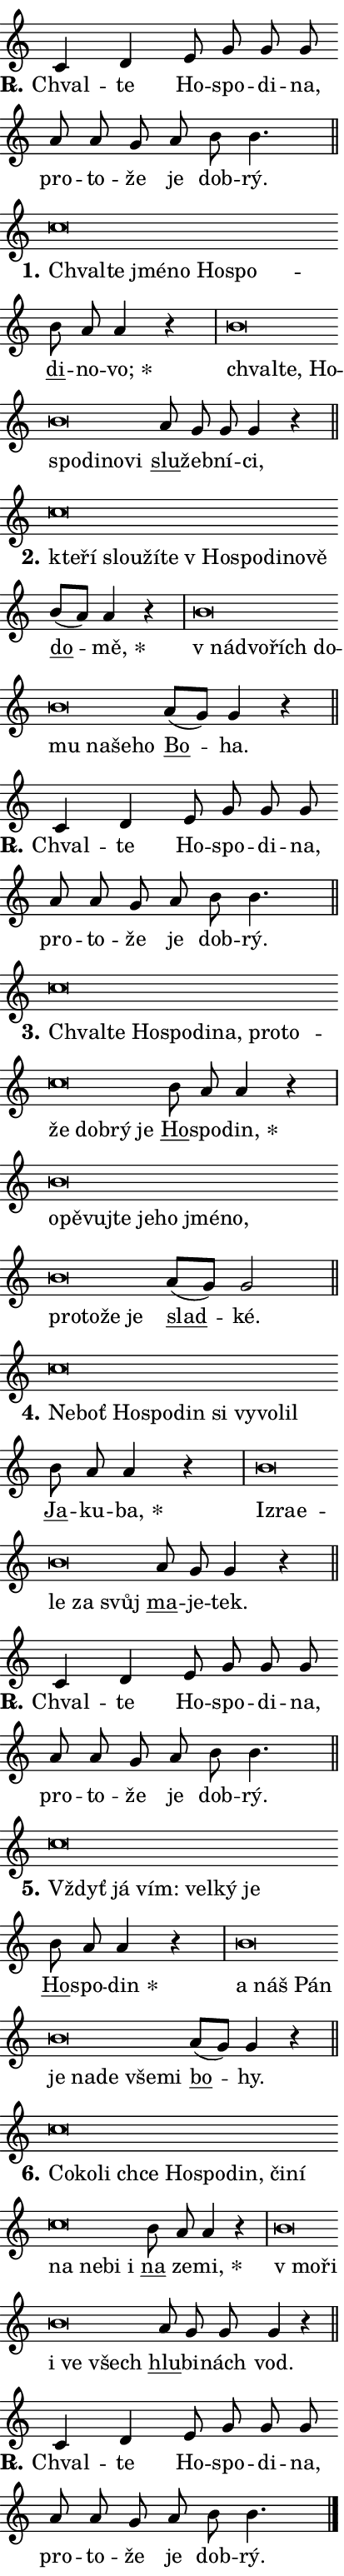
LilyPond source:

\version "2.24.0"
\header { tagline = "" }
\paper {
  indent = 0\cm
  top-margin = 0\cm
  right-margin = 0.13\cm % to fit lyric hyphens
  bottom-margin = 0\cm
  left-margin = 0\cm
  paper-width = 7\cm
  page-breaking = #ly:one-page-breaking
  system-system-spacing.basic-distance = #11
  score-system-spacing.basic-distance = #11
  ragged-last = ##f
}


%% Author: Thomas Morley
%% https://lists.gnu.org/archive/html/lilypond-user/2020-05/msg00002.html
#(define (line-position grob)
"Returns position of @var[grob} in current system:
   @code{'start}, if at first time-step
   @code{'end}, if at last time-step
   @code{'middle} otherwise
"
  (let* ((col (ly:item-get-column grob))
         (ln (ly:grob-object col 'left-neighbor))
         (rn (ly:grob-object col 'right-neighbor))
         (col-to-check-left (if (ly:grob? ln) ln col))
         (col-to-check-right (if (ly:grob? rn) rn col))
         (break-dir-left
           (and
             (ly:grob-property col-to-check-left 'non-musical #f)
             (ly:item-break-dir col-to-check-left)))
         (break-dir-right
           (and
             (ly:grob-property col-to-check-right 'non-musical #f)
             (ly:item-break-dir col-to-check-right))))
        (cond ((eqv? 1 break-dir-left) 'start)
              ((eqv? -1 break-dir-right) 'end)
              (else 'middle))))

#(define (tranparent-at-line-position vctor)
  (lambda (grob)
  "Relying on @code{line-position} select the relevant enry from @var{vctor}.
Used to determine transparency,"
    (case (line-position grob)
      ((end) (not (vector-ref vctor 0)))
      ((middle) (not (vector-ref vctor 1)))
      ((start) (not (vector-ref vctor 2))))))

noteHeadBreakVisibility =
#(define-music-function (break-visibility)(vector?)
"Makes @code{NoteHead}s transparent relying on @var{break-visibility}"
#{
  \override NoteHead.transparent =
    #(tranparent-at-line-position break-visibility)
#})

#(define delete-ledgers-for-transparent-note-heads
  (lambda (grob)
    "Reads whether a @code{NoteHead} is transparent.
If so this @code{NoteHead} is removed from @code{'note-heads} from
@var{grob}, which is supposed to be @code{LedgerLineSpanner}.
As a result ledgers are not printed for this @code{NoteHead}"
    (let* ((nhds-array (ly:grob-object grob 'note-heads))
           (nhds-list
             (if (ly:grob-array? nhds-array)
                 (ly:grob-array->list nhds-array)
                 '()))
           ;; Relies on the transparent-property being done before
           ;; Staff.LedgerLineSpanner.after-line-breaking is executed.
           ;; This is fragile ...
           (to-keep
             (remove
               (lambda (nhd)
                 (ly:grob-property nhd 'transparent #f))
               nhds-list)))
      ;; TODO find a better method to iterate over grob-arrays, similiar
      ;; to filter/remove etc for lists
      ;; For now rebuilt from scratch
      (set! (ly:grob-object grob 'note-heads)  '())
      (for-each
        (lambda (nhd)
          (ly:pointer-group-interface::add-grob grob 'note-heads nhd))
        to-keep))))

squashNotes = {
  \override NoteHead.X-extent = #'(-0.2 . 0.2)
  \override NoteHead.Y-extent = #'(-0.75 . 0)
  \override NoteHead.stencil =
    #(lambda (grob)
       (let ((pos (ly:grob-property grob 'staff-position)))
         (begin
           (if (< pos -7) (display "ERROR: Lower brevis then expected\n") (display ""))
           (if (<= pos -6) ly:text-interface::print ly:note-head::print))))
}
unSquashNotes = {
  \revert NoteHead.X-extent
  \revert NoteHead.Y-extent
  \revert NoteHead.stencil
}

hideNotes = \noteHeadBreakVisibility #begin-of-line-visible
unHideNotes = \noteHeadBreakVisibility #all-visible

% work-around for resetting accidentals
% https://lilypond.org/doc/v2.23/Documentation/notation/displaying-rhythms#unmetered-music
cadenzaMeasure = {
  \cadenzaOff
  \partial 1024 s1024
  \cadenzaOn
}

#(define-markup-command (accent layout props text) (markup?)
  "Underline accented syllable"
  (interpret-markup layout props
    #{\markup \override #'(offset . 4.3) \underline { #text }#}))

responsum = \markup \concat {
  "R" \hspace #-1.05 \path #0.1 #'((moveto 0 0.07) (lineto 0.9 0.8)) \hspace #0.05 "."
}

spaceSize = #0.6828661417322834 % exact space size for TeX Gyre Schola

\layout {
  \context {
    \Staff
    \remove "Time_signature_engraver"
    \override LedgerLineSpanner.after-line-breaking = #delete-ledgers-for-transparent-note-heads
  }
  \context {
    \Lyrics {
      \override LyricSpace.minimum-distance = \spaceSize
      \override LyricText.font-name = #"TeX Gyre Schola"
      \override LyricText.font-size = 1
      \override StanzaNumber.font-name = #"TeX Gyre Schola Bold"
      \override StanzaNumber.font-size = 1
    }
  }
  \context {
    \Score 
    \override NoteHead.text =
      #(lambda (grob) 
        (let ((pos (ly:grob-property grob 'staff-position)))
          #{\markup {
            \combine
              \halign #-0.55 \raise #(if (= pos -6) 0 0.5) \override #'(thickness . 2) \draw-line #'(3.2 . 0)
              \musicglyph "noteheads.sM1"
          }#}))
  }
}

% magnetic-lyrics.ily
%
%   written by
%     Jean Abou Samra <jean@abou-samra.fr>
%     Werner Lemberg <wl@gnu.org>
%
%   adapted by
%     Jiri Hon <jiri.hon@gmail.com>
%
% Version 2022-Apr-15

% https://www.mail-archive.com/lilypond-user@gnu.org/msg149350.html

#(define (Left_hyphen_pointer_engraver context)
   "Collect syllable-hyphen-syllable occurrences in lyrics and store
them in properties.  This engraver only looks to the left.  For
example, if the lyrics input is @code{foo -- bar}, it does the
following.

@itemize @bullet
@item
Set the @code{text} property of the @code{LyricHyphen} grob between
@q{foo} and @q{bar} to @code{foo}.

@item
Set the @code{left-hyphen} property of the @code{LyricText} grob with
text @q{foo} to the @code{LyricHyphen} grob between @q{foo} and
@q{bar}.
@end itemize

Use this auxiliary engraver in combination with the
@code{lyric-@/text::@/apply-@/magnetic-@/offset!} hook."
   (let ((hyphen #f)
         (text #f))
     (make-engraver
      (acknowledgers
       ((lyric-syllable-interface engraver grob source-engraver)
        (set! text grob)))
      (end-acknowledgers
       ((lyric-hyphen-interface engraver grob source-engraver)
        ;(when (not (grob::has-interface grob 'lyric-space-interface))
          (set! hyphen grob)));)
      ((stop-translation-timestep engraver)
       (when (and text hyphen)
         (ly:grob-set-object! text 'left-hyphen hyphen))
       (set! text #f)
       (set! hyphen #f)))))

#(define (lyric-text::apply-magnetic-offset! grob)
   "If the space between two syllables is less than the value in
property @code{LyricText@/.details@/.squash-threshold}, move the right
syllable to the left so that it gets concatenated with the left
syllable.

Use this function as a hook for
@code{LyricText@/.after-@/line-@/breaking} if the
@code{Left_@/hyphen_@/pointer_@/engraver} is active."
   (let ((hyphen (ly:grob-object grob 'left-hyphen #f)))
     (when hyphen
       (let ((left-text (ly:spanner-bound hyphen LEFT)))
         (when (grob::has-interface left-text 'lyric-syllable-interface)
           (let* ((common (ly:grob-common-refpoint grob left-text X))
                  (this-x-ext (ly:grob-extent grob common X))
                  (left-x-ext
                   (begin
                     ;; Trigger magnetism for left-text.
                     (ly:grob-property left-text 'after-line-breaking)
                     (ly:grob-extent left-text common X)))
                  ;; `delta` is the gap width between two syllables.
                  (delta (- (interval-start this-x-ext)
                            (interval-end left-x-ext)))
                  (details (ly:grob-property grob 'details))
                  (threshold (assoc-get 'squash-threshold details 0.2)))
             (when (< delta threshold)
               (let* (;; We have to manipulate the input text so that
                      ;; ligatures crossing syllable boundaries are not
                      ;; disabled.  For languages based on the Latin
                      ;; script this is essentially a beautification.
                      ;; However, for non-Western scripts it can be a
                      ;; necessity.
                      (lt (ly:grob-property left-text 'text))
                      (rt (ly:grob-property grob 'text))
                      (is-space (grob::has-interface hyphen 'lyric-space-interface))
                      (space (if is-space " " ""))
                      (extra-delta (if is-space spaceSize 0))
                      ;; Append new syllable.
                      (ltrt-space (if (and (string? lt) (string? rt))
                                (string-append lt space rt)
                                (make-concat-markup (list lt space rt))))
                      ;; Right-align `ltrt` to the right side.
                      (ltrt-space-markup (grob-interpret-markup
                               grob
                               (make-translate-markup
                                (cons (interval-length this-x-ext) 0)
                                (make-right-align-markup ltrt-space)))))
                 (begin
                   ;; Don't print `left-text`.
                   (ly:grob-set-property! left-text 'stencil #f)
                   ;; Set text and stencil (which holds all collected
                   ;; syllables so far) and shift it to the left.
                   (ly:grob-set-property! grob 'text ltrt-space)
                   (ly:grob-set-property! grob 'stencil ltrt-space-markup)
                   (ly:grob-translate-axis! grob (- (- delta extra-delta)) X))))))))))


#(define (lyric-hyphen::displace-bounds-first grob)
   ;; Make very sure this callback isn't triggered too early.
   (let ((left (ly:spanner-bound grob LEFT))
         (right (ly:spanner-bound grob RIGHT)))
     (ly:grob-property left 'after-line-breaking)
     (ly:grob-property right 'after-line-breaking)
     (ly:lyric-hyphen::print grob)))

squashThreshold = #0.4

\layout {
  \context {
    \Lyrics
    \consists #Left_hyphen_pointer_engraver
    \override LyricText.after-line-breaking =
      #lyric-text::apply-magnetic-offset!
    \override LyricHyphen.stencil = #lyric-hyphen::displace-bounds-first
    \override LyricText.details.squash-threshold = \squashThreshold
    \override LyricHyphen.minimum-distance = 0
    \override LyricHyphen.minimum-length = \squashThreshold
  }
}

squashText = \override LyricText.details.squash-threshold = 9999
unSquashText = \override LyricText.details.squash-threshold = \squashThreshold

leftText = \override LyricText.self-alignment-X = #LEFT
unLeftText = \revert LyricText.self-alignment-X

starOffset = #(lambda (grob) 
                (let ((x_offset (ly:self-alignment-interface::aligned-on-x-parent grob)))
                  (if (= x_offset 0) 0 (+ x_offset 1.2))))

star = #(define-music-function (syllable)(string?)
"Append star separator at the end of a syllable"
#{
  \once \override LyricText.X-offset = #starOffset
  \lyricmode { \markup {
    #syllable
    \override #'((font-name . "TeX Gyre Schola Bold")) \hspace #0.2 \lower #0.65 \larger "*"
  } }
#})

starAccent = #(define-music-function (syllable)(string?)
"Append star separator at the end of a syllable and make accent"
#{
  \once \override LyricText.X-offset = #starOffset
  \lyricmode { \markup {
    \accent #syllable
    \override #'((font-name . "TeX Gyre Schola Bold")) \hspace #0.2 \lower #0.65 \larger "*"
  } }
#})

breath = #(define-music-function (syllable)(string?)
"Append breathing indicator at the end of a syllable"
#{
  \lyricmode { \markup { #syllable "+" } }
#})

optionalBreath = #(define-music-function (syllable)(string?)
"Append optional breathing indicator at the end of a syllable"
#{
  \lyricmode { \markup { #syllable "(+)" } }
#})


\score {
    <<
        \new Voice = "melody" { \cadenzaOn \key c \major \relative { c'4 d e8 g g g \bar "" a a g a b b4. \cadenzaMeasure \bar "||" \break } }
        \new Lyrics \lyricsto "melody" { \lyricmode { \set stanza = \responsum
Chval -- te Ho -- spo -- di -- na, pro -- to -- že je dob -- rý. } }
    >>
    \layout {}
}

\score {
    <<
        \new Voice = "melody" { \cadenzaOn \key c \major \relative { \squashNotes c''\breve*1/16 \hideNotes \breve*1/16 \bar "" \breve*1/16 \bar "" \breve*1/16 \bar "" \breve*1/16 \breve*1/16 \bar "" \unHideNotes \unSquashNotes \bar "" b8 a a4 r \cadenzaMeasure \bar "|" \squashNotes b\breve*1/16 \hideNotes \breve*1/16 \bar "" \breve*1/16 \bar "" \breve*1/16 \bar "" \breve*1/16 \bar "" \breve*1/16 \breve*1/16 \bar "" \unHideNotes \unSquashNotes \bar "" a8 g g g4 r \cadenzaMeasure \bar "||" \break } }
        \new Lyrics \lyricsto "melody" { \lyricmode { \set stanza = "1."
\leftText Chval -- \squashText te jmé -- no Ho -- spo -- \unLeftText \unSquashText \markup \accent di -- no -- \star vo; \leftText chval -- \squashText te, Ho -- spo -- di -- no -- vi \unLeftText \unSquashText \markup \accent slu -- žeb -- ní -- ci, } }
    >>
    \layout {}
}

\score {
    <<
        \new Voice = "melody" { \cadenzaOn \key c \major \relative { \squashNotes c''\breve*1/16 \hideNotes \breve*1/16 \bar "" \breve*1/16 \bar "" \breve*1/16 \bar "" \breve*1/16 \bar "" \breve*1/16 \bar "" \breve*1/16 \bar "" \breve*1/16 \bar "" \breve*1/16 \breve*1/16 \bar "" \unHideNotes \unSquashNotes \bar "" b8[( a)] a4 r \cadenzaMeasure \bar "|" \squashNotes b\breve*1/16 \hideNotes \breve*1/16 \bar "" \breve*1/16 \bar "" \breve*1/16 \bar "" \breve*1/16 \bar "" \breve*1/16 \bar "" \breve*1/16 \breve*1/16 \bar "" \unHideNotes \unSquashNotes \bar "" a8[( g)] g4 r \cadenzaMeasure \bar "||" \break } }
        \new Lyrics \lyricsto "melody" { \lyricmode { \set stanza = "2."
\leftText kte -- \squashText ří slou -- ží -- te "v Ho" -- spo -- di -- no -- vě \unLeftText \unSquashText \markup \accent do -- \star mě, \leftText "v ná" -- \squashText dvo -- řích do -- mu na -- še -- ho \unLeftText \unSquashText \markup \accent Bo -- ha. } }
    >>
    \layout {}
}

\score {
    <<
        \new Voice = "melody" { \cadenzaOn \key c \major \relative { c'4 d e8 g g g \bar "" a a g a b b4. \cadenzaMeasure \bar "||" \break } }
        \new Lyrics \lyricsto "melody" { \lyricmode { \set stanza = \responsum
Chval -- te Ho -- spo -- di -- na, pro -- to -- že je dob -- rý. } }
    >>
    \layout {}
}

\score {
    <<
        \new Voice = "melody" { \cadenzaOn \key c \major \relative { \squashNotes c''\breve*1/16 \hideNotes \breve*1/16 \bar "" \breve*1/16 \bar "" \breve*1/16 \bar "" \breve*1/16 \bar "" \breve*1/16 \bar "" \breve*1/16 \bar "" \breve*1/16 \bar "" \breve*1/16 \bar "" \breve*1/16 \bar "" \breve*1/16 \breve*1/16 \bar "" \unHideNotes \unSquashNotes \bar "" b8 a a4 r \cadenzaMeasure \bar "|" \squashNotes b\breve*1/16 \hideNotes \breve*1/16 \bar "" \breve*1/16 \bar "" \breve*1/16 \bar "" \breve*1/16 \bar "" \breve*1/16 \bar "" \breve*1/16 \bar "" \breve*1/16 \bar "" \breve*1/16 \bar "" \breve*1/16 \bar "" \breve*1/16 \breve*1/16 \bar "" \unHideNotes \unSquashNotes \bar "" a8[( g)] g2 \cadenzaMeasure \bar "||" \break } }
        \new Lyrics \lyricsto "melody" { \lyricmode { \set stanza = "3."
\leftText Chval -- \squashText te Ho -- spo -- di -- na, pro -- to -- že dob -- rý je \unLeftText \unSquashText \markup \accent Ho -- spo -- \star din, \leftText o -- \squashText pě -- vuj -- te je -- ho jmé -- no, pro -- to -- že je \unLeftText \unSquashText \markup \accent slad -- ké. } }
    >>
    \layout {}
}

\score {
    <<
        \new Voice = "melody" { \cadenzaOn \key c \major \relative { \squashNotes c''\breve*1/16 \hideNotes \breve*1/16 \bar "" \breve*1/16 \bar "" \breve*1/16 \bar "" \breve*1/16 \bar "" \breve*1/16 \bar "" \breve*1/16 \bar "" \breve*1/16 \breve*1/16 \bar "" \unHideNotes \unSquashNotes \bar "" b8 a a4 r \cadenzaMeasure \bar "|" \squashNotes b\breve*1/16 \hideNotes \breve*1/16 \bar "" \breve*1/16 \bar "" \breve*1/16 \bar "" \breve*1/16 \breve*1/16 \bar "" \unHideNotes \unSquashNotes \bar "" a8 g g4 r \cadenzaMeasure \bar "||" \break } }
        \new Lyrics \lyricsto "melody" { \lyricmode { \set stanza = "4."
\leftText Ne -- \squashText boť Ho -- spo -- din si vy -- vo -- lil \unLeftText \unSquashText \markup \accent Ja -- ku -- \star ba, \leftText Iz -- \squashText ra -- e -- le za svůj \unLeftText \unSquashText \markup \accent ma -- je -- tek. } }
    >>
    \layout {}
}

\score {
    <<
        \new Voice = "melody" { \cadenzaOn \key c \major \relative { c'4 d e8 g g g \bar "" a a g a b b4. \cadenzaMeasure \bar "||" \break } }
        \new Lyrics \lyricsto "melody" { \lyricmode { \set stanza = \responsum
Chval -- te Ho -- spo -- di -- na, pro -- to -- že je dob -- rý. } }
    >>
    \layout {}
}

\score {
    <<
        \new Voice = "melody" { \cadenzaOn \key c \major \relative { \squashNotes c''\breve*1/16 \hideNotes \breve*1/16 \bar "" \breve*1/16 \bar "" \breve*1/16 \bar "" \breve*1/16 \breve*1/16 \bar "" \unHideNotes \unSquashNotes \bar "" b8 a a4 r \cadenzaMeasure \bar "|" \squashNotes b\breve*1/16 \hideNotes \breve*1/16 \bar "" \breve*1/16 \bar "" \breve*1/16 \bar "" \breve*1/16 \bar "" \breve*1/16 \bar "" \breve*1/16 \breve*1/16 \bar "" \unHideNotes \unSquashNotes \bar "" a8[( g)] g4 r \cadenzaMeasure \bar "||" \break } }
        \new Lyrics \lyricsto "melody" { \lyricmode { \set stanza = "5."
\leftText Vždyť \squashText já vím: vel -- ký je \unLeftText \unSquashText \markup \accent Ho -- spo -- \star din \leftText a \squashText náš Pán je na -- de vše -- mi \unLeftText \unSquashText \markup \accent bo -- hy. } }
    >>
    \layout {}
}

\score {
    <<
        \new Voice = "melody" { \cadenzaOn \key c \major \relative { \squashNotes c''\breve*1/16 \hideNotes \breve*1/16 \bar "" \breve*1/16 \bar "" \breve*1/16 \bar "" \breve*1/16 \bar "" \breve*1/16 \bar "" \breve*1/16 \bar "" \breve*1/16 \bar "" \breve*1/16 \bar "" \breve*1/16 \bar "" \breve*1/16 \bar "" \breve*1/16 \breve*1/16 \bar "" \unHideNotes \unSquashNotes \bar "" b8 a a4 r \cadenzaMeasure \bar "|" \squashNotes b\breve*1/16 \hideNotes \breve*1/16 \bar "" \breve*1/16 \bar "" \breve*1/16 \breve*1/16 \bar "" \unHideNotes \unSquashNotes \bar "" a8 g g g4 r \cadenzaMeasure \bar "||" \break } }
        \new Lyrics \lyricsto "melody" { \lyricmode { \set stanza = "6."
\leftText Co -- \squashText ko -- li chce Ho -- spo -- din, či -- ní na ne -- bi i \unLeftText \unSquashText \markup \accent na ze -- \star mi, \leftText "v mo" -- \squashText ři i ve všech \unLeftText \unSquashText \markup \accent hlu -- bi -- nách vod. } }
    >>
    \layout {}
}

\score {
    <<
        \new Voice = "melody" { \cadenzaOn \key c \major \relative { c'4 d e8 g g g \bar "" a a g a b b4. \cadenzaMeasure \bar "||" \break } \bar "|." }
        \new Lyrics \lyricsto "melody" { \lyricmode { \set stanza = \responsum
Chval -- te Ho -- spo -- di -- na, pro -- to -- že je dob -- rý. } }
    >>
    \layout {}
}
